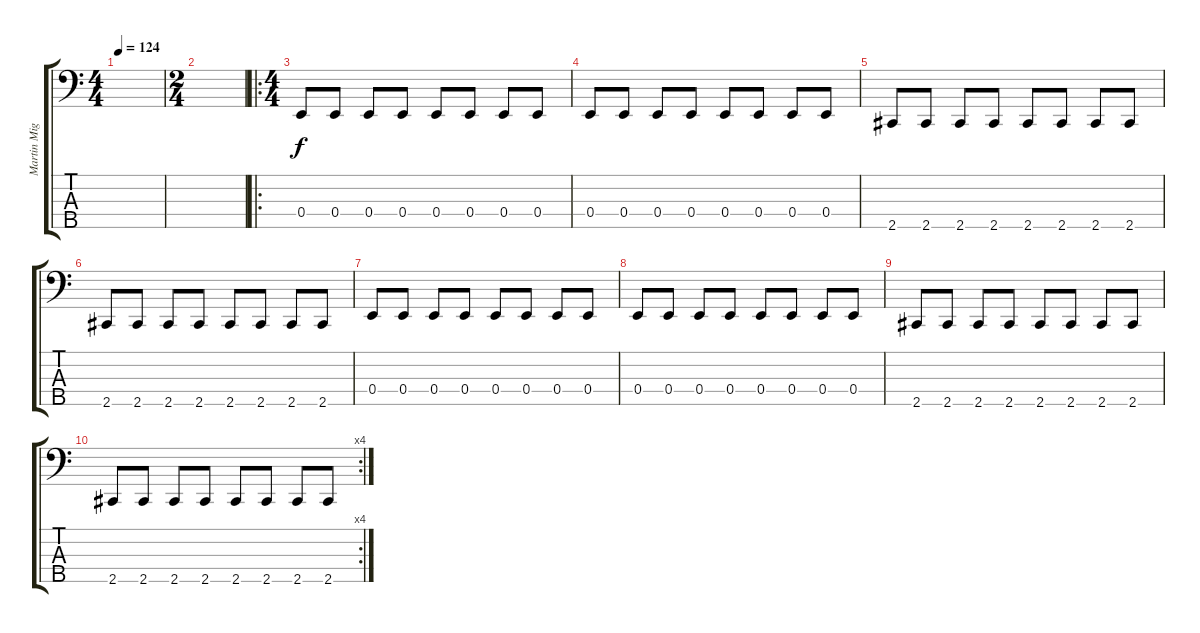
\track ("Martin Miguel" "Martin Mig") {instrument electricbassfinger}
\staff {score tabs}
\tuning (G2 D2 A1 E1 B0) {hide}
\ts (4 4)
\tempo 124
\clef f4
\ks c
|
\ts (2 4)
|
\ro
\ts (4 4)
0.4.8 0.4.8 0.4.8 0.4.8 0.4.8 0.4.8 0.4.8 0.4.8 |
0.4.8 0.4.8 0.4.8 0.4.8 0.4.8 0.4.8 0.4.8 0.4.8 |
2.5.8 2.5.8 2.5.8 2.5.8 2.5.8 2.5.8 2.5.8 2.5.8 |
2.5.8 2.5.8 2.5.8 2.5.8 2.5.8 2.5.8 2.5.8 2.5.8 |
0.4.8 0.4.8 0.4.8 0.4.8 0.4.8 0.4.8 0.4.8 0.4.8 |
0.4.8 0.4.8 0.4.8 0.4.8 0.4.8 0.4.8 0.4.8 0.4.8 |
2.5.8 2.5.8 2.5.8 2.5.8 2.5.8 2.5.8 2.5.8 2.5.8 |
\rc 4
2.5.8 2.5.8 2.5.8 2.5.8 2.5.8 2.5.8 2.5.8 2.5.8
